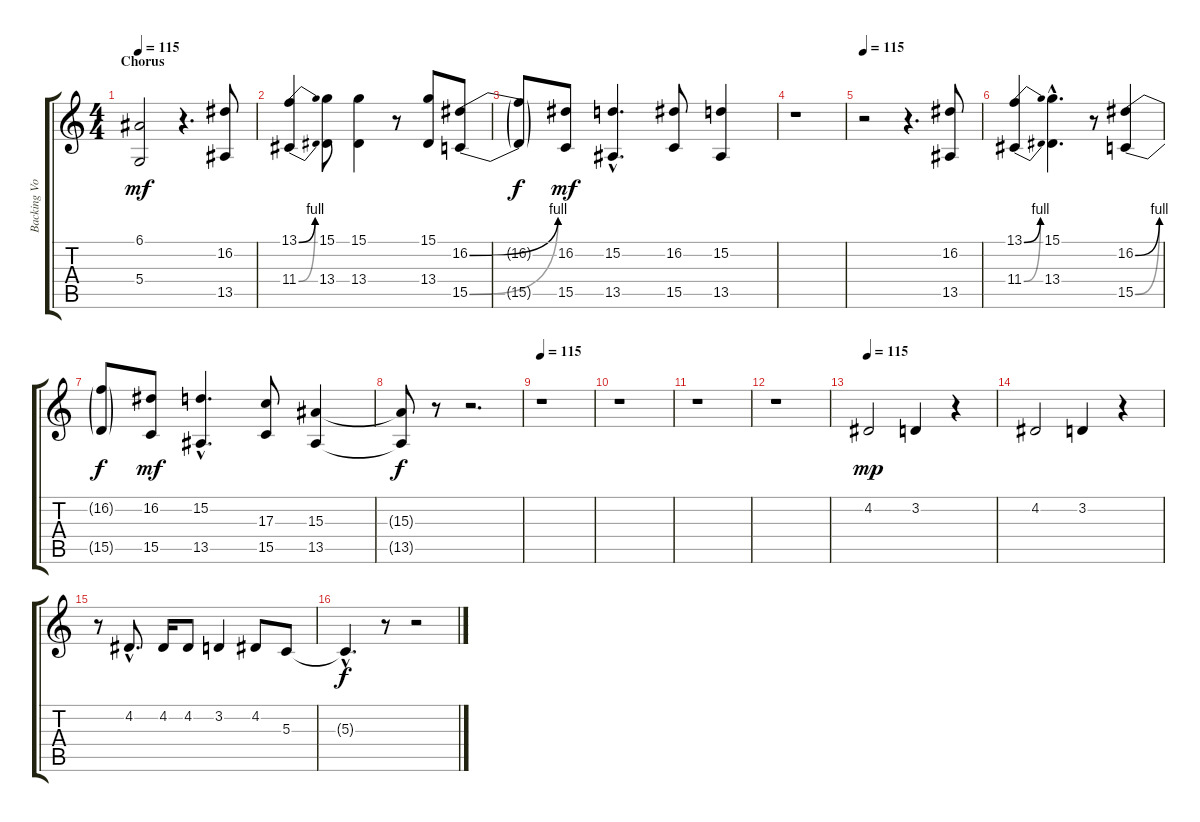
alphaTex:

\track ("Backing Vocals" "Backing Vo") {instrument oboe}
\staff {score tabs}
\tuning (E4 B3 G3 D3 A2 E2) {hide}
\ts (4 4)
\section ("" "Chorus")
\tempo 115
\clef g2
\ks c
(6.1 5.4).2{dy mf} r.4{d} (16.2 13.5).8 |
(13.1{be (bend 0 0 60 4)} 11.4{be (bend 0 0 60 4)}).4 (15.1 13.4).8 (15.1 13.4).4 r.8 (15.1 13.4).8 (16.2{be (bend 0 0 60 4)} 15.5{be (bend 0 0 60 4)}).8 |
(16.2{t} 15.5{t}).8{dy f} (16.2 15.5).8{dy mf} (15.2{hac} 13.5{hac}).4{d} (16.2 15.5).8 (15.2 13.5).4 |
r.1 |
\tempo 115
r.2 r.4{d} (16.2 13.5).8 |
(13.1{be (bend 0 0 60 4)} 11.4{be (bend 0 0 60 4)}).4 (15.1{hac} 13.4{hac}).4{d} r.8 (16.2{be (bend 0 0 60 4)} 15.5{be (bend 0 0 60 4)}).4 |
(16.2{t} 15.5{t}).8{dy f} (16.2 15.5).8{dy mf} (15.2{hac} 13.5{hac}).4{d} (17.3 15.5).8 (15.3 13.5).4 |
(15.3{t} 13.5{t}).8{dy f} r.8 r.2{d} |
\tempo 115
r.1 |
r.1 |
r.1 |
r.1 |
\tempo 115
4.2.2{dy mp volume 10} 3.2.4 r.4 |
4.2.2 3.2.4 r.4 |
r.8 4.2{hac}.8{d} 4.2.16 4.2.8 3.2.4 4.2.8 5.3.8 |
5.3{hac t}.4{d dy f} r.8 r.2
